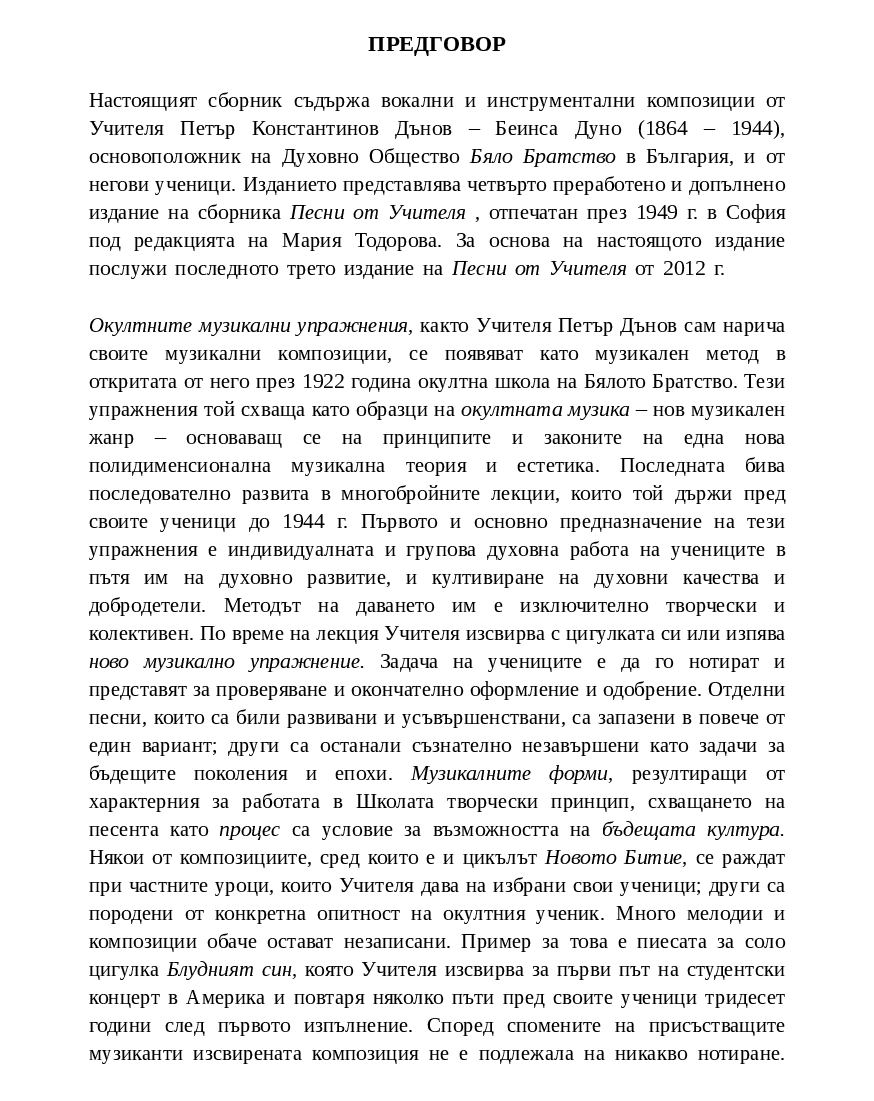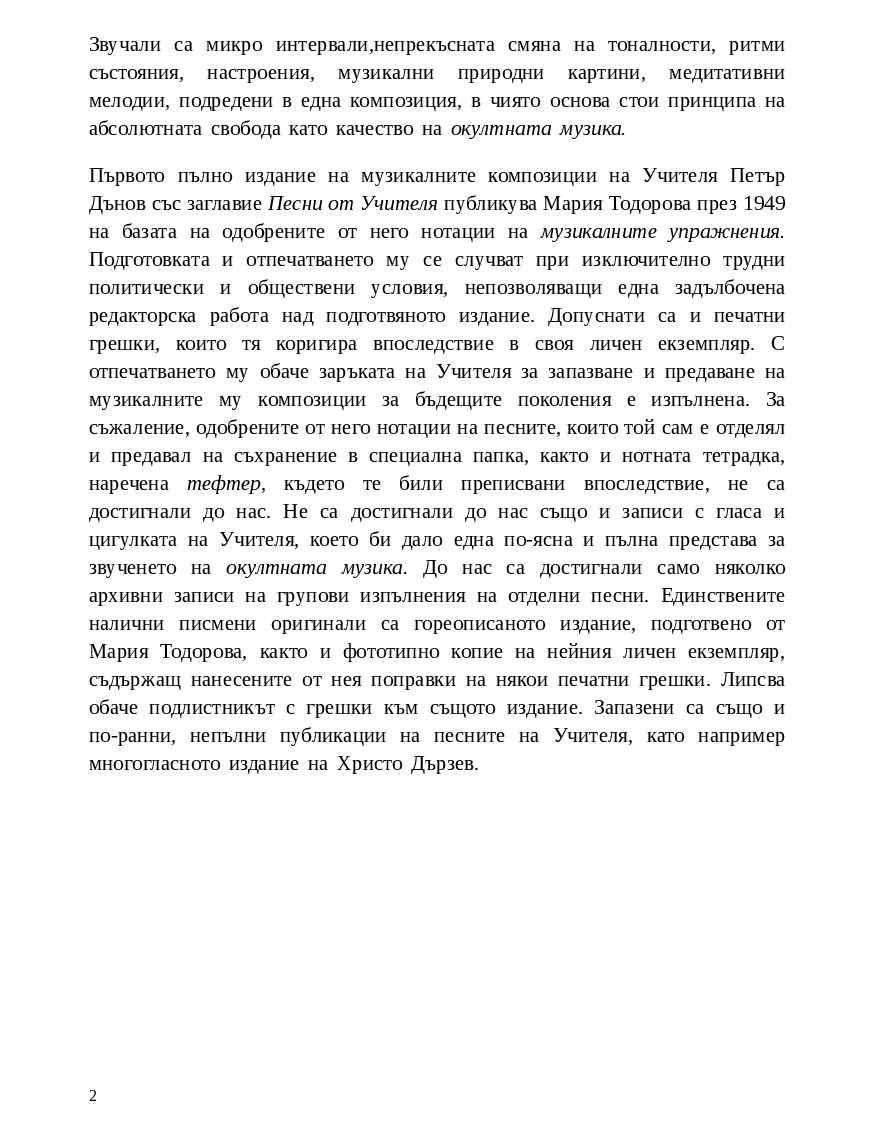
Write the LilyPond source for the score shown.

\version "2.24.2"

% include paper part and global functions
\include "include/globals.ily"

\bookpart {
  \paper {
    print-all-headers = ##f
    print-page-number = ##t
    print-first-page-number = ##f

    % put page numbers on the bottom
    oddHeaderMarkup = \markup ""
    evenHeaderMarkup = \markup ""
    oddFooterMarkup = \markup
    \fill-line {
      ""
      \if \should-print-page-number \fromproperty #'page:page-number-string
    }
    evenFooterMarkup = \markup
    \fill-line {
      \if \should-print-page-number \fromproperty #'page:page-number-string
      ""
    }

    left-margin = 1.5\cm
    right-margin = 1.5\cm
    top-margin = 1.6\cm
    bottom-margin = 1.2\cm
    ragged-bottom = ##t % do not spread the staves to fill the whole vertical space


  }

  \tocItem \markup "Предговор"
  \markup \fontsize  #+3.0 { \fill-line \bold {"ПРЕДГОВОР"} }

  \markup \fontsize #+2.5 {
    \vspace #1.5 \override #'(baseline-skip . 2.7)
    \justify {
      Настоящият сборник съдържа вокални и инструментални композиции от Учителя Петър Константинов Дънов – 
      Беинса Дуно (1864 – 1944), основоположник на Духовно Общество \italic {Бяло Братство} в България, и от негови 
      ученици. Изданието представлява четвърто преработено и допълнено издание на сборника \italic {Песни от Учителя}, 
      отпечатан през 1949 г. в София под редакцията на Мария Тодорова. За основа на настоящото издание послужи
      последното трето издание на \italic {Песни от Учителя} от 2012 г.
    }
  }
  \markup \fontsize #+2.5 {
    \vspace #1.5 \override #'(baseline-skip . 2.7)
    \justify {
      \italic {Окултните музикални упражнения,} както Учителя Петър Дънов сам нарича своите музикални композиции, се появяват
      като музикален метод в откритата от него през 1922 година окултна школа на Бялото Братство. Тези упражнения 
      той схваща като образци на \italic {окултната музика} – нов музикален жанр – основаващ се на принципите и законите на 
      една нова полидименсионална  музикална теория и естетика. Последната бива последователно развита в многобройните
      лекции, които той държи пред своите ученици до 1944 г. Първото и основно предназначение на тези упражнения е 
      индивидуалната и групова духовна работа на учениците в пътя им на духовно развитие, и култивиране на духовни
      качества и добродетели. Методът на даването им е изключително творчески и колективен. По време на лекция Учителя
      изсвирва с цигулката си или изпява \italic {ново музикално упражнение.} Задача на учениците е да го нотират и представят 
      за проверяване и окончателно оформление и одобрение. Отделни песни, които са били развивани и усъвършенствани,
      са запазени в повече от един вариант; други са останали съзнателно незавършени като задачи за бъдещите поколения
      и епохи. \italic {Музикалните форми,} резултиращи от характерния за работата в Школата творчески принцип, схващането на 
      песента като \italic {процес} са условие за възможността на \italic {бъдещата култура.} Някои от композициите, сред които е и 
      цикълът \italic {Новото Битие,} се раждат при частните уроци, които Учителя дава на избрани свои ученици; други са 
      породени от конкретна опитност на окултния ученик. Много мелодии и композиции обаче остават незаписани. Пример
      за това е пиесата за соло цигулка \italic {Блудният син,} която Учителя изсвирва за първи път на студентски концерт в 
      Америка и повтаря няколко пъти пред своите ученици тридесет години след първото изпълнение. Според спомените на 
      присъстващите \justify-line {музиканти изсвирената композиция не е подлежала на никакво нотиране.} 
    }
  }
  
  \markup \fontsize #+2.5 {
    \vspace #0 \override #'(baseline-skip . 2.7)
    \justify {
      Звучали са микро интервали,непрекъсната смяна на тоналности, ритми състояния, настроения, музикални природни картини, 
      медитативни мелодии, подредени в една композиция, в чиято основа стои принципа на абсолютната свобода като качество на 
      \italic{окултната музика.}  
    }
  }

  \markup \fontsize #+2.5 {
    \vspace #1.2 \override #'(baseline-skip . 2.7)
    \justify {
      Първото пълно издание на музикалните композиции на Учителя Петър Дънов със заглавие \italic {Песни от Учителя} публикува 
      Мария Тодорова през 1949 на базата на одобрените от него нотации на \italic {музикалните упражнения.} Подготовката и 
      отпечатването му се случват при изключително трудни политически и обществени условия, непозволяващи една 
      задълбочена редакторска работа над подготвяното издание. Допуснати са и печатни грешки, които тя коригира 
      впоследствие в своя личен екземпляр. С отпечатването му обаче заръката на Учителя за запазване и предаване на 
      музикалните му композиции за бъдещите поколения е изпълнена. За съжаление, одобрените от него нотации на 
      песните, които той сам е отделял и предавал на съхранение в специална папка, както и нотната тетрадка, 
      наречена \italic {тефтер,} където те били преписвани впоследствие, не са достигнали до нас. Не са достигнали до нас също
      и записи с гласа и цигулката на Учителя, което би дало една по-ясна и пълна представа за звученето на \italic {окултната
      музика.} До нас са достигнали само няколко архивни записи на групови изпълнения на отделни песни. Единствените 
      налични писмени оригинали са гореописаното издание, подготвено от Мария Тодорова, както и фототипно копие на 
      нейния личен екземпляр, съдържащ нанесените от нея поправки на някои печатни грешки. Липсва обаче подлистникът
      с грешки към същото издание. Запазени са също и по-ранни, непълни публикации на песните на Учителя, като 
      например многогласното издание на Христо Дързев.    
    }
  }
} % bookpart

% Più mosso
% „Weiße Bruderschaft“
